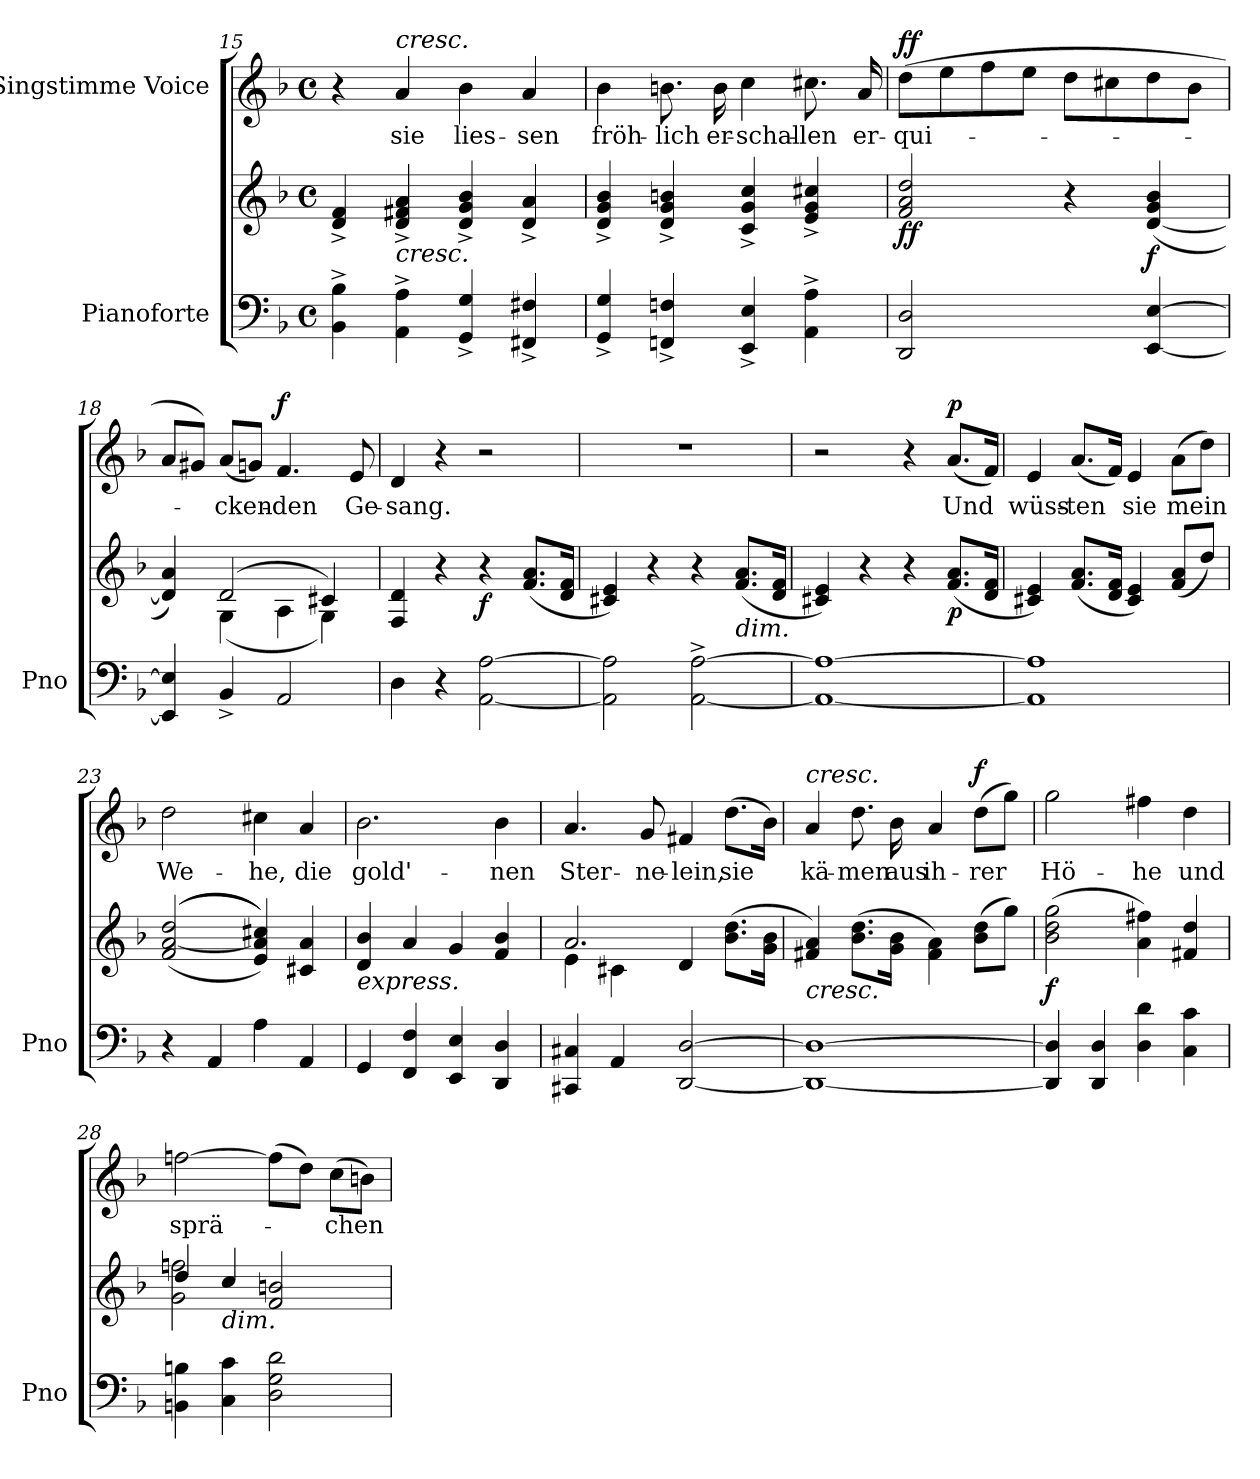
**kern	**kern	**dynam	**kern	**text	**dynam
*part2	*part2	*part2	*part1	*part1	*part1
*staff3	*staff2	*staff2/3	*staff1	*staff1	*staff1
*I"Pianoforte	*	*	*I"Singstimme Voice	*	*
*I'Pno	*	*	*	*	*
*clefF4	*clefG2	*	*clefG2	*	*
*k[b-]	*k[b-]	*	*k[b-]	*	*
*M4/4	*M4/4	*	*M4/4	*	*
*met(c)	*met(c)	*	*met(c)	*	*
=15	=15	=15	=15	=15	=15
4BB-\^< 4B-\^<	4d/^> 4f/^>	.	4r	.	.
!	!	!	!LO:TX:a:i:t=cresc.	!	!
!	!LO:TX:b:i:t=cresc.	!	!	!	!
!	!	!	!	!LO:LY:b	!
4AA\^< 4A\^<	4d/^> 4f#X/^> 4a/^>	.	4a/	sie	.
!	!	!	!	!LO:LY:b	!
4GG/^ 4G/^	4d/^> 4g/^> 4b-/^>	.	4b-\	lies-	.
!	!	!	!	!LO:LY:b	!
4FF#X/^ 4F#X/^	4d/^> 4a/^>	.	4a/	-sen	.
=16	=16	=16	=16	=16	=16
!	!	!	!	!LO:LY:b	!
4GG/^ 4G/^	4d/^> 4g/^> 4b-/^>	.	4b-\	fröh-	.
!	!	!	!	!LO:LY:b	!
4FFn/^ 4Fn/^	4d/^> 4g/^> 4bn/^>	.	8.bn\	-lich	.
!	!	!	!	!LO:LY:b	!
.	.	.	16b\	er-	.
!	!	!	!	!LO:LY:b	!
4EE/^ 4E/^	4c/^> 4g/^> 4cc/^>	.	4cc\	-schal-	.
!	!	!	!	!LO:LY:b	!
4AA\^< 4A\^<	4e/^> 4g/^> 4cc#X/^>	.	8.cc#X\	-len	.
!	!	!	!	!LO:LY:b	!
.	.	.	16a/	er-	.
=17	=17	=17	=17	=17	=17
!	!	!LO:DY:b	!	!LO:LY:b	!LO:DY:a
2DD/ 2D/	2f/ 2a/ 2dd/	ff	(8dd\L	-qui-	ff
.	.	.	8ee\	.	.
.	.	.	8ff\	.	.
.	.	.	8ee\J	.	.
4ryy	4r	.	8dd\L	.	.
.	.	.	8cc#X\	.	.
!	!	!LO:DY:b	!	!	!
[4EE/ [4E/	([<4d/ 4g/ 4b-/	f	8dd\	.	.
.	.	.	8b-\J	.	.
!!LO:PB:g=z
=18	=18	=18	=18	=18	=18
*	*^	*	*	*	*
4EE/] 4E/]	4d/] 4a/)	4ryy	.	8a/L	.	.
.	.	.	.	8g#X/J)	.	.
!	!	!	!	!	!LO:LY:b	!
4BB-^>/	(2d/	(4G\	.	(8a/L	-cken-	.
.	.	.	.	8gn/J)	.	.
!	!	!	!	!	!LO:LY:b	!LO:DY:a
2AA/	.	4A\	.	4.f/	-den	f
.	4c#X/)	4G\)	.	.	.	.
!	!	!	!	!	!LO:LY:b	!
.	.	.	.	8e/	Ge-	.
*	*v	*v	*	*	*	*
=19	=19	=19	=19	=19	=19
!	!	!	!	!LO:LY:b	!
4D\	4F/ 4d/	.	4d/	-sang.	.
4r	4r	.	4r	.	.
!	!	!LO:DY:b	!	!	!
[2AA\ [2A\	4r	f	2r	.	.
.	(8.f/ 8.a/L	.	.	.	.
.	16d/ 16f/Jk	.	.	.	.
=20	=20	=20	=20	=20	=20
2AA\] 2A\]	4c#X/ 4e/)	.	1r	.	.
.	4r	.	.	.	.
[2AA\^ [2A\^	4r	.	.	.	.
!	!LO:TX:b:i:t=dim.	!	!	!	!
.	(8.f/ 8.a/L	.	.	.	.
.	16d/ 16f/Jk	.	.	.	.
=21	=21	=21	=21	=21	=21
1AA_ 1A_	4c#X/ 4e/)	.	2r	.	.
.	4r	.	.	.	.
.	4r	.	4r	.	.
!	!	!LO:DY:b	!	!LO:LY:b	!LO:DY:a
.	(8.f/ 8.a/L	p	(8.a/L	Und	p
.	16d/ 16f/Jk	.	16f/Jk)	.	.
=22	=22	=22	=22	=22	=22
!	!	!	!	!LO:LY:b	!
1AA] 1A]	4c#X/ 4e/)	.	4e/	wüss-	.
!	!	!	!	!LO:LY:b	!
.	(8.f/ 8.a/L	.	(8.a/L	-ten	.
.	16d/ 16f/Jk	.	16f/Jk)	.	.
!	!	!	!	!LO:LY:b	!
.	4c#/ 4e/)	.	4e/	sie	.
!	!	!	!	!LO:LY:b	!
.	(8f/ 8a/L	.	(8a\L	mein	.
.	8dd/J)	.	8dd\J)	.	.
=23	=23	=23	=23	=23	=23
!	!	!	!	!LO:LY:b	!
4r	((>(<2f/ [2a/ 2dd/	.	2dd\	We-	.
4AA/	.	.	.	.	.
!	!	!	!	!LO:LY:b	!
4A\	4e/ 4a/] 4cc#X/)))	.	4cc#X\	-he,	.
!	!	!	!	!LO:LY:b	!
4AA/	4c#X/ 4a/	.	4a/	die	.
!!LO:LB:g=z
=24	=24	=24	=24	=24	=24
!	!LO:TX:b:i:t=express.	!	!	!	!
!	!	!	!	!LO:LY:b	!
4GG/	4d/ 4b-/	.	2.b-\	gold'-	.
4FF/ 4F/	4a/	.	.	.	.
4EE/ 4E/	4g/	.	.	.	.
!	!	!	!	!LO:LY:b	!
4DD/ 4D/	4f/ 4b-/	.	4b-\	-nen	.
=25	=25	=25	=25	=25	=25
*	*^	*	*	*	*
!	!	!	!	!	!LO:LY:b	!
4CC#X/ 4C#X/	2.a/	4e\	.	4.a/	Ster-	.
4AA/	.	4c#X\	.	.	.	.
!	!	!	!	!	!LO:LY:b	!
.	.	.	.	8g/	-ne-	.
!	!	!	!	!	!LO:LY:b	!
[2DD/ [2D/	.	4d/	.	4f#X/	-lein,	.
!	!	!	!	!	!LO:LY:b	!
.	(>8.b-\ 8.dd\L	4ryy	.	(8.dd\L	sie	.
.	16g\ 16b-\Jk	.	.	16b-\Jk)	.	.
*	*v	*v	*	*	*	*
=26	=26	=26	=26	=26	=26
!	!	!	!LO:TX:a:i:t=cresc.	!	!
!	!LO:TX:b:i:t=cresc.	!	!	!	!
!	!	!	!	!LO:LY:b	!
1DD_ 1D_	4f#X/ 4a/)	.	4a/	kä-	.
!	!	!	!	!LO:LY:b	!
.	(8.b-\ 8.dd\L	.	8.dd\	-men	.
!	!	!	!	!LO:LY:b	!
.	16g\ 16b-\Jk	.	16b-\	aus	.
!	!	!	!	!LO:LY:b	!
.	4f#\ 4a\)	.	4a/	ih-	.
!	!	!	!	!LO:LY:b	!LO:DY:a
.	(8b-\ 8dd\L	.	(8dd\L	-rer	f
.	8gg\J)	.	8gg\J)	.	.
=27	=27	=27	=27	=27	=27
!	!	!LO:DY:b	!	!LO:LY:b	!
4DD/] 4D/]	(2b-\ 2dd\ 2gg\	f	2gg\	Hö-	.
4DD/ 4D/	.	.	.	.	.
!	!	!	!	!LO:LY:b	!
4D\ 4d\	4a\ 4ff#X\)	.	4ff#X\	-he	.
!	!	!	!	!LO:LY:b	!
4C\ 4c\	4f#X/ 4dd/	.	4dd\	und	.
=28	=28	=28	=28	=28	=28
*	*^	*	*	*	*
!	!	!	!	!	!LO:LY:b	!
4BBn\ 4Bn\	4dd/	2g\ 2ffn\	.	[2ffn\	sprä-	.
!	!LO:TX:b:i:t=dim.	!	!	!	!	!
4C\ 4c\	4cc/	.	.	.	.	.
2D\ 2G\ 2d\	2f/ 2bn/	2ryy	.	(8ff\L]	.	.
.	.	.	.	8dd\J)	.	.
!	!	!	!	!	!LO:LY:b	!
.	.	.	.	(8cc\L	-chen	.
.	.	.	.	8bn\J)	.	.
*	*v	*v	*	*	*	*
=	=	=	=	=	=
*-	*-	*-	*-	*-	*-
